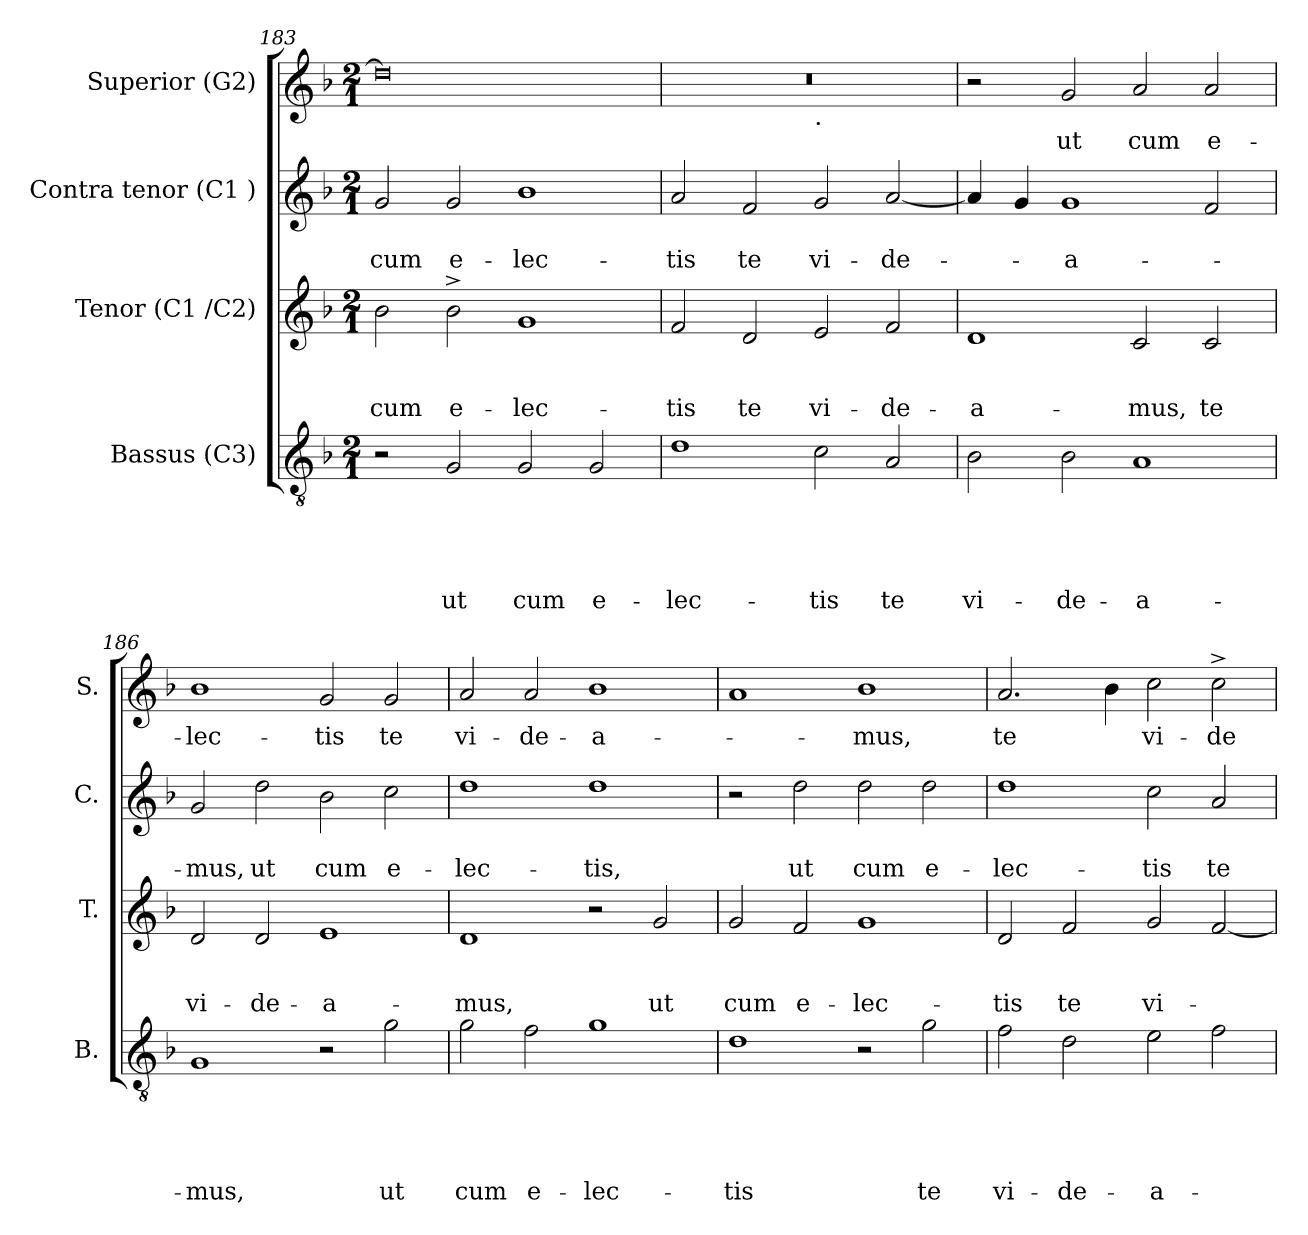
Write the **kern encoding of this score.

**kern	**text	**text	**text	**text	**text	**kern	**text	**text	**text	**kern	**text	**text	**kern	**text
*part4	*part4	*part4	*part4	*part4	*part4	*part3	*part3	*part3	*part3	*part2	*part2	*part2	*part1	*part1
*staff4	*staff4	*staff4	*staff4	*staff4	*staff4	*staff3	*staff3	*staff3	*staff3	*staff2	*staff2	*staff2	*staff1	*staff1
*I"Bassus (C3)	*	*	*	*	*	*I"Tenor (C1 /C2)	*	*	*	*I"Contra tenor (C1 )	*	*	*I"Superior (G2)	*
*I'B.	*	*	*	*	*	*I'T.	*	*	*	*I'C.	*	*	*I'S.	*
*clefGv2	*	*	*	*	*	*clefG2	*	*	*	*clefG2	*	*	*clefG2	*
*k[b-]	*	*	*	*	*	*k[b-]	*	*	*	*k[b-]	*	*	*k[b-]	*
*F:	*	*	*	*	*	*F:	*	*	*	*F:	*	*	*F:	*
*M2/1	*	*	*	*	*	*M2/1	*	*	*	*M2/1	*	*	*M2/1	*
=183	=183	=183	=183	=183	=183	=183	=183	=183	=183	=183	=183	=183	=183	=183
!	!	!	!	!	!	!	!	!	!LO:LY:b	!	!	!LO:LY:b	!	!
2r	.	.	.	.	.	2b-\	.	.	cum	2g/	.	cum	0dd]	.
!	!	!	!	!	!LO:LY:b	!	!	!	!LO:LY:b	!	!	!LO:LY:b	!	!
2G/	.	.	.	.	ut	2b-^>\	.	.	e-	2g/	.	e-	.	.
!	!	!	!	!	!LO:LY:b	!	!	!	!LO:LY:b	!	!	!LO:LY:b	!	!
2G/	.	.	.	.	cum	1g	.	.	-lec-	1b-	.	-lec-	.	.
!	!	!	!	!	!LO:LY:b	!	!	!	!	!	!	!	!	!
2G/	.	.	.	.	e-	.	.	.	.	.	.	.	.	.
=184	=184	=184	=184	=184	=184	=184	=184	=184	=184	=184	=184	=184	=184	=184
!	!	!	!	!	!LO:LY:b	!	!	!	!LO:LY:b	!	!	!LO:LY:b	!	!
*	*	*	*	*	*	*	*	*	*	*	*	*	*^	*
1d	.	.	.	.	-lec-	2f/	.	.	-tis	2a/	.	-tis	0r	1ryy	.
!	!	!	!	!	!	!	!	!	!LO:LY:b	!	!	!LO:LY:b	!	!	!
.	.	.	.	.	.	2d/	.	.	te	2f/	.	te	.	.	.
!	!	!	!	!	!	!	!	!	!	!	!	!	!	!LO:TX:b:t=.	!
!	!	!	!	!	!LO:LY:b	!	!	!	!LO:LY:b	!	!	!LO:LY:b	!	!	!
2c\	.	.	.	.	-tis	2e/	.	.	vi-	2g/	.	vi-	.	1ryy	.
!	!	!	!	!	!LO:LY:b	!	!	!	!LO:LY:b	!	!	!LO:LY:b	!	!	!
2A/	.	.	.	.	te	2f/	.	.	-de-	[<2a/	.	-de-	.	.	.
=185	=185	=185	=185	=185	=185	=185	=185	=185	=185	=185	=185	=185	=185	=185	=185
!	!	!	!	!	!LO:LY:b	!	!	!	!LO:LY:b:rj	!	!	!	!	!	!
*	*	*	*	*	*	*	*	*	*	*	*	*	*v	*v	*
2B-\	.	.	.	.	vi-	1d	.	.	-a-	4a/]	.	.	2r	.
.	.	.	.	.	.	.	.	.	.	4g/	.	.	.	.
!	!	!	!	!	!LO:LY:b	!	!	!	!	!	!	!LO:LY:b:rj	!	!LO:LY:b
2B-\	.	.	.	.	-de-	.	.	.	.	1g	.	-a-	2g/	ut
!	!	!	!	!	!LO:LY:b:rj	!	!	!	!LO:LY:b	!	!	!	!	!LO:LY:b
1A	.	.	.	.	-a-	2c/	.	.	-mus,	.	.	.	2a/	cum
!	!	!	!	!	!	!	!	!	!LO:LY:b	!	!	!	!	!LO:LY:b
.	.	.	.	.	.	2c/	.	.	te	2f/	.	.	2a/	e-
=186	=186	=186	=186	=186	=186	=186	=186	=186	=186	=186	=186	=186	=186	=186
!	!	!	!	!	!LO:LY:b	!	!	!	!LO:LY:b	!	!	!LO:LY:b	!	!LO:LY:b
1G	.	.	.	.	-mus,	2d/	.	.	vi-	2g/	.	-mus,	1b-	-lec-
!	!	!	!	!	!	!	!	!	!LO:LY:b	!	!	!LO:LY:b	!	!
.	.	.	.	.	.	2d/	.	.	-de-	2dd\	.	ut	.	.
!	!	!	!	!	!	!	!	!	!LO:LY:b:rj	!	!	!LO:LY:b	!	!LO:LY:b
2r	.	.	.	.	.	1e	.	.	-a-	2b-\	.	cum	2g/	-tis
!	!	!	!	!	!LO:LY:b	!	!	!	!	!	!	!LO:LY:b	!	!LO:LY:b
2g\	.	.	.	.	ut	.	.	.	.	2cc\	.	e-	2g/	te
!!LO:LB:g=z
=187	=187	=187	=187	=187	=187	=187	=187	=187	=187	=187	=187	=187	=187	=187
!	!	!	!	!	!LO:LY:b	!	!	!	!LO:LY:b	!	!	!LO:LY:b	!	!LO:LY:b
2g\	.	.	.	.	cum	1d	.	.	-mus,	1dd	.	-lec-	2a/	vi-
!	!	!	!	!	!LO:LY:b	!	!	!	!	!	!	!	!	!LO:LY:b
2f\	.	.	.	.	e-	.	.	.	.	.	.	.	2a/	-de-
!	!	!	!	!	!LO:LY:b	!	!	!	!	!	!	!LO:LY:b	!	!LO:LY:b:rj
1g	.	.	.	.	-lec-	2r	.	.	.	1dd	.	-tis,	1b-	-a-
!	!	!	!	!	!	!	!	!	!LO:LY:b	!	!	!	!	!
.	.	.	.	.	.	2g/	.	.	ut	.	.	.	.	.
=188	=188	=188	=188	=188	=188	=188	=188	=188	=188	=188	=188	=188	=188	=188
!	!	!	!	!	!LO:LY:b	!	!	!	!LO:LY:b	!	!	!	!	!
1d	.	.	.	.	-tis	2g/	.	.	cum	2r	.	.	1a	.
!	!	!	!	!	!	!	!	!	!LO:LY:b	!	!	!LO:LY:b	!	!
.	.	.	.	.	.	2f/	.	.	e-	2dd\	.	ut	.	.
!	!	!	!	!	!	!	!	!	!LO:LY:b	!	!	!LO:LY:b	!	!LO:LY:b
2r	.	.	.	.	.	1g	.	.	-lec-	2dd\	.	cum	1b-	-mus,
!	!	!	!	!	!LO:LY:b	!	!	!	!	!	!	!LO:LY:b	!	!
2g\	.	.	.	.	te	.	.	.	.	2dd\	.	e-	.	.
=189	=189	=189	=189	=189	=189	=189	=189	=189	=189	=189	=189	=189	=189	=189
!	!	!	!	!	!LO:LY:b	!	!	!	!LO:LY:b	!	!	!LO:LY:b	!	!LO:LY:b
2f\	.	.	.	.	vi-	2d/	.	.	-tis	1dd	.	-lec-	2.a/	te
!	!	!	!	!	!LO:LY:b	!	!	!	!LO:LY:b	!	!	!	!	!
2d\	.	.	.	.	-de-	2f/	.	.	te	.	.	.	.	.
.	.	.	.	.	.	.	.	.	.	.	.	.	4b-\	.
!	!	!	!	!	!LO:LY:b	!	!	!	!LO:LY:b	!	!	!LO:LY:b	!	!LO:LY:b
2e\	.	.	.	.	-a-	2g/	.	.	vi-	2cc\	.	-tis	2cc\	vi-
!	!	!	!	!	!	!	!	!	!	!	!	!LO:LY:b	!	!LO:LY:b
2f\	.	.	.	.	.	[<2f/	.	.	.	2a/	.	te	2cc^>\	-de-
=	=	=	=	=	=	=	=	=	=	=	=	=	=	=
*-	*-	*-	*-	*-	*-	*-	*-	*-	*-	*-	*-	*-	*-	*-
